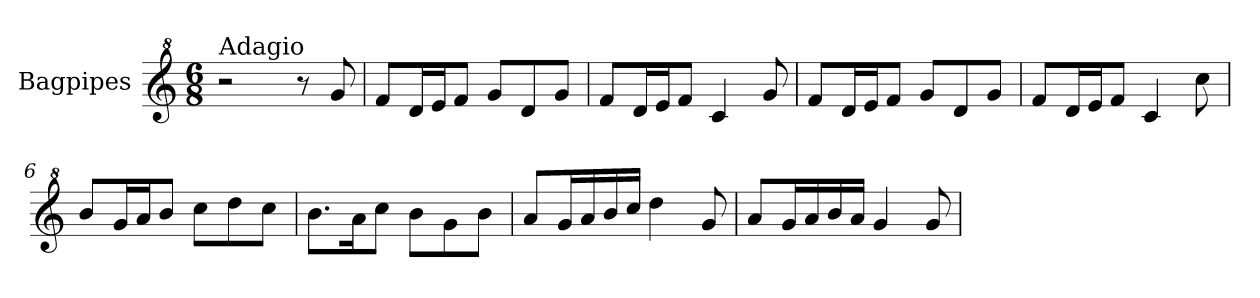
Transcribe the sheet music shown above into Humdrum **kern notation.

**kern
*part1
*staff1
*I"Bagpipes
*I'Bag
*clefG^2
*k[]
*C:
*M6/8
=1
!LO:TX:a:t=Adagio
2r
8r
8gg/
=2
8ff/L
16dd/L
16ee/J
8ff/J
8gg/L
8dd/
8gg/J
=3
8ff/L
16dd/L
16ee/J
8ff/J
4cc/
8gg/
=4
8ff/L
16dd/L
16ee/J
8ff/J
8gg/L
8dd/
8gg/J
=5
8ff/L
16dd/L
16ee/J
8ff/J
4cc/
8ccc\
=6
8bb/L
16gg/L
16aa/J
8bb/J
8ccc\L
8ddd\
8ccc\J
=7
8.bb\L
16aa\K
8ccc\J
8bb\L
8gg\
8bb\J
!!LO:LB:g=z
=8
8aa/L
16gg/L
16aa/
16bb/
16ccc/JJ
4ddd\
8gg/
=9
8aa/L
16gg/L
16aa/
16bb/
16aa/JJ
4gg/
8gg/
=
*-
